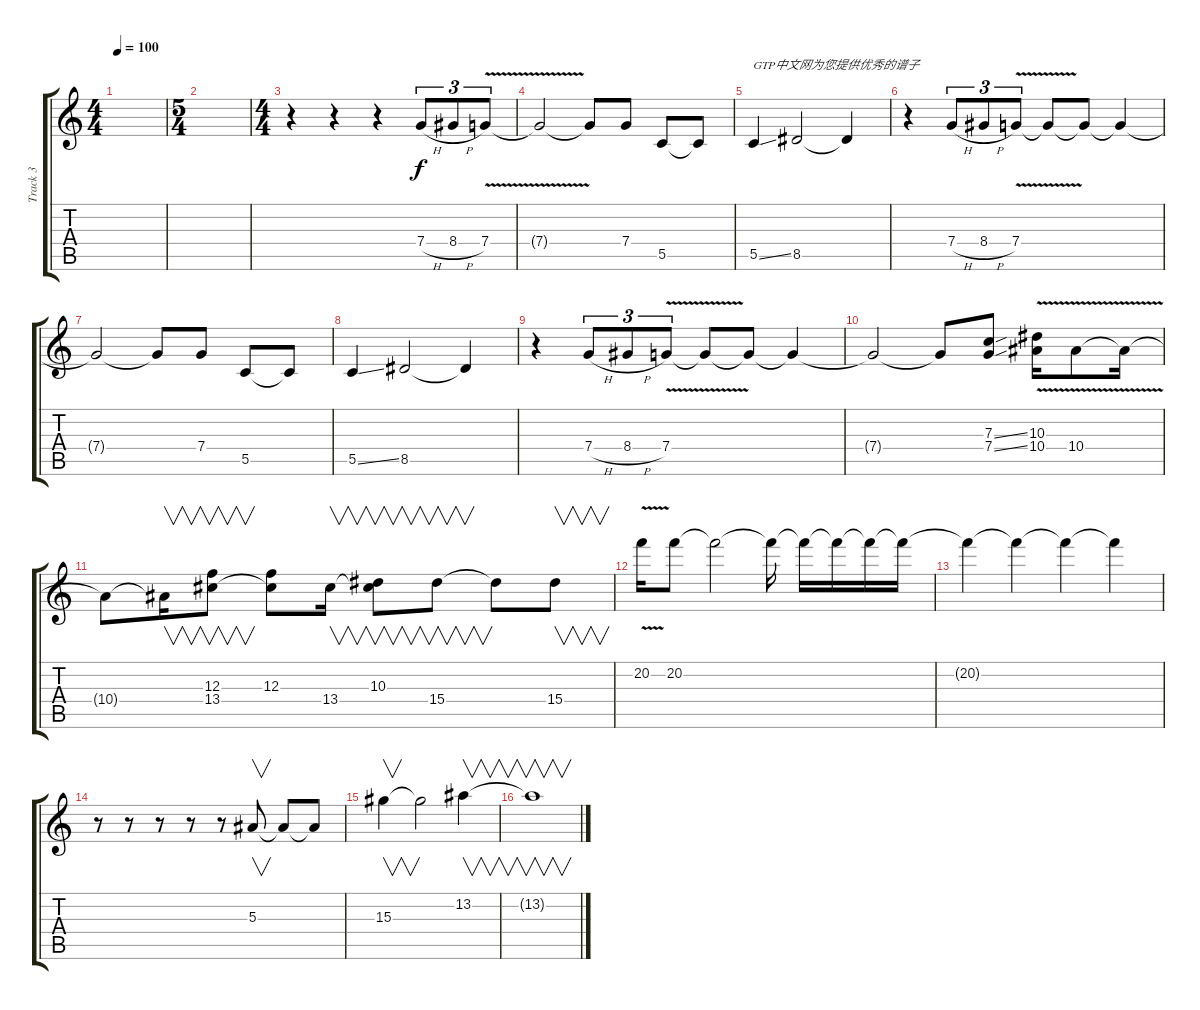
\track ("Track 3" "Track 3") {instrument overdrivenguitar}
\staff {score tabs}
\tuning (D4 A3 F3 C3 G2 D2) {hide}
\ts (4 4)
\tempo 100
\tempo 85
\tempo 100
\clef g2
\ks c
|
\ts (5 4)
|
\ts (4 4)
r.4 r.4 r.4 7.4{h}.8{tu (3 2)} 8.4{h}.8{tu (3 2)} 7.4{v}.8{tu (3 2)} |
7.4{t}.2 7.4{t}.8 7.4.8 5.5.8 5.5{t}.8 |
5.5{ss}.4{txt "GTP中文网为您提供优秀的谱子"} 8.5.2 8.5{t}.4 |
r.4 7.4{h}.8{tu (3 2)} 8.4{h}.8{tu (3 2)} 7.4{v}.8{tu (3 2)} 7.4{t}.8 7.4{t}.8 7.4{t}.4 |
7.4{t}.2 7.4{t}.8 7.4.8 5.5.8 5.5{t}.8 |
5.5{ss}.4 8.5.2 8.5{t}.4 |
r.4 7.4{h}.8{tu (3 2)} 8.4{h}.8{tu (3 2)} 7.4{v}.8{tu (3 2)} 7.4{t}.8 7.4{t}.8 7.4{t}.4 |
7.4{t}.2 7.4{t}.8 (7.3{ss} 7.4{ss}).8 (10.3{v} 10.4{v}).16 10.4{v}.8 10.4{t}.16 |
10.4{t}.8 10.4{t}.16{v} (12.3 13.4).8{v} (12.3 13.4{t}).8 13.4.16{v} (10.3 13.4{t}).8{v} 15.4.8{v} 15.4{t}.8 15.4.8{v} |
20.2{v}.16 20.2.8 20.2{t}.2 20.2{t}.16{volume 9} 20.2{t}.16 20.2{t}.16{volume 7} 20.2{t}.16 20.2{t}.16{volume 3} |
20.2{t}.4{volume 2} 20.2{t}.4{volume 1} 20.2{t}.4{volume 0} 20.2{t}.4 |
r.8{volume 16} r.8 r.8 r.8 r.8 5.3.8{v} 5.3{t}.8 5.3{t}.8 |
15.3.4{v} 15.3{t}.2 13.2.4{v} |
13.2{t}.1{v}
